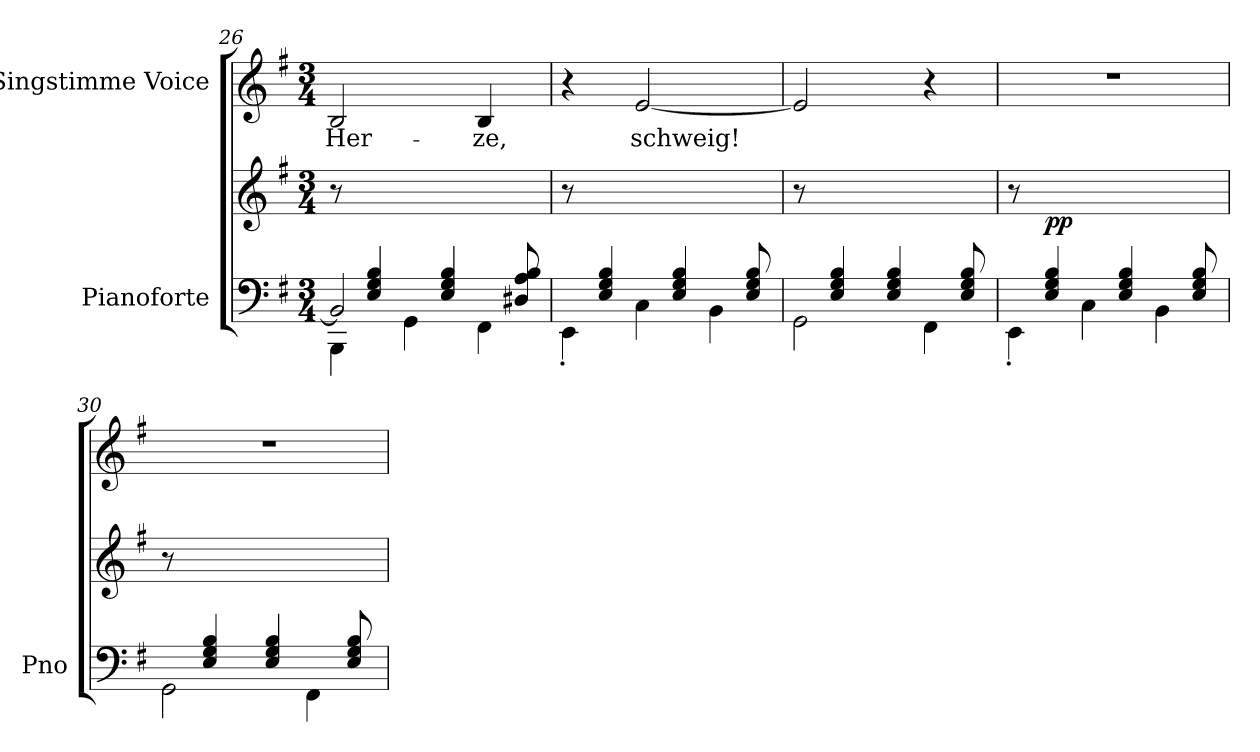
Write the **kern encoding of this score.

**kern	**kern	**dynam	**kern	**text
*part2	*part2	*part2	*part1	*part1
*staff3	*staff2	*staff2/3	*staff1	*staff1
*I"Pianoforte	*	*	*I"Singstimme Voice	*
*I'Pno	*	*	*	*
*clefF4	*clefG2	*	*clefG2	*
*k[f#]	*k[f#]	*	*k[f#]	*
*M3/4	*M3/4	*	*M3/4	*
=26	=26	=26	=26	=26
*^	*	*	*	*
*	*^	*	*	*	*
!	!	!	!	!	!	!LO:LY:b
8ryy	2BB/]	4BBB\	8r	.	2B/	Her-
4E/ 4G/ 4B/	.	.	2ryy	.	.	.
.	.	4GG\	.	.	.	.
4E/ 4G/ 4B/	.	.	.	.	.	.
!	!	!	!	!	!	!LO:LY:b
.	4ryy	4FF#\	.	.	4B/	-ze,
8D#X/ 8A/ 8B/	.	.	8ryy	.	.	.
*	*v	*v	*	*	*	*
=27	=27	=27	=27	=27	=27
8ryy	4EE'<\	8r	.	4r	.
4E/ 4G/ 4B/	.	2ryy	.	.	.
!	!	!	!	!	!LO:LY:b
.	4C\	.	.	[2e/	schweig!
4E/ 4G/ 4B/	.	.	.	.	.
.	4BB\	.	.	.	.
8E/ 8G/ 8B/	.	8ryy	.	.	.
=28	=28	=28	=28	=28	=28
8ryy	2GG\	8r	.	2e/]	.
4E/ 4G/ 4B/	.	2ryy	.	.	.
4E/ 4G/ 4B/	.	.	.	.	.
.	4FF#\	.	.	4r	.
8E/ 8G/ 8B/	.	8ryy	.	.	.
=29	=29	=29	=29	=29	=29
8ryy	4EE'<\	8r	.	2.r	.
!	!	!	!LO:DY:b	!	!
4E/ 4G/ 4B/	.	2ryy	pp	.	.
.	4C\	.	.	.	.
4E/ 4G/ 4B/	.	.	.	.	.
.	4BB\	.	.	.	.
8E/ 8G/ 8B/	.	8ryy	.	.	.
!!LO:LB:g=z
=30	=30	=30	=30	=30	=30
8ryy	2GG\	8r	.	2.r	.
4E/ 4G/ 4B/	.	2ryy	.	.	.
4E/ 4G/ 4B/	.	.	.	.	.
.	4FF#\	.	.	.	.
8E/ 8G/ 8B/	.	8ryy	.	.	.
*v	*v	*	*	*	*
=	=	=	=	=
*-	*-	*-	*-	*-
